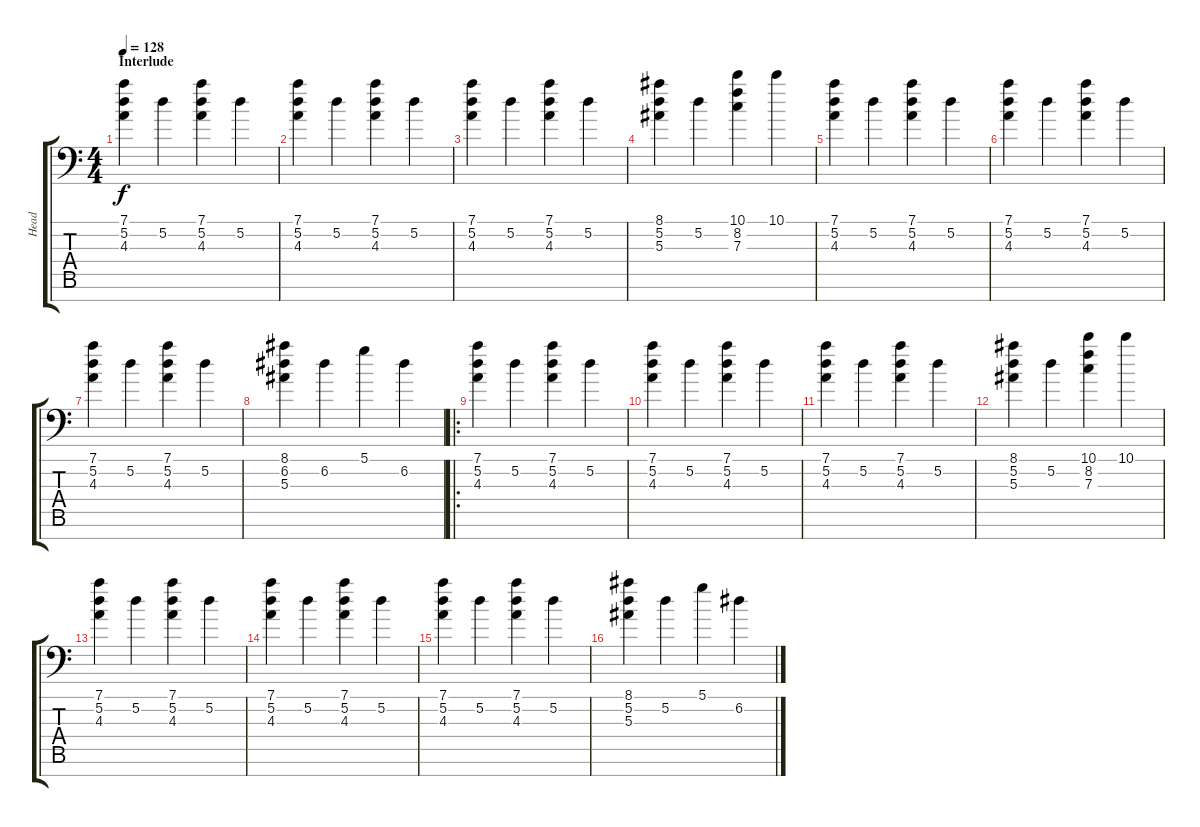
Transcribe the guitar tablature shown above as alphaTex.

\track ("Head" "Head") {instrument overdrivenguitar}
\staff {score tabs}
\tuning (D4 A3 F3 C3 G2 D2 A1) {hide}
\ts (4 4)
\section ("" "Interlude")
\tempo 128
\clef f4
\ks c
(7.1 5.2 4.3).4{dy f} 5.2.4 (7.1 5.2 4.3).4 5.2.4 |
(7.1 5.2 4.3).4 5.2.4 (7.1 5.2 4.3).4 5.2.4 |
(7.1 5.2 4.3).4 5.2.4 (7.1 5.2 4.3).4 5.2.4 |
(8.1 5.2 5.3).4 5.2.4 (10.1 8.2 7.3).4 10.1.4 |
(7.1 5.2 4.3).4 5.2.4 (7.1 5.2 4.3).4 5.2.4 |
(7.1 5.2 4.3).4 5.2.4 (7.1 5.2 4.3).4 5.2.4 |
(7.1 5.2 4.3).4 5.2.4 (7.1 5.2 4.3).4 5.2.4 |
(8.1 6.2 5.3).4 6.2.4 5.1.4 6.2.4 |
\ro
(7.1 5.2 4.3).4{volume 10} 5.2.4 (7.1 5.2 4.3).4 5.2.4 |
(7.1 5.2 4.3).4 5.2.4 (7.1 5.2 4.3).4 5.2.4 |
(7.1 5.2 4.3).4 5.2.4 (7.1 5.2 4.3).4 5.2.4 |
(8.1 5.2 5.3).4 5.2.4 (10.1 8.2 7.3).4 10.1.4 |
(7.1 5.2 4.3).4 5.2.4 (7.1 5.2 4.3).4 5.2.4 |
(7.1 5.2 4.3).4 5.2.4 (7.1 5.2 4.3).4 5.2.4 |
(7.1 5.2 4.3).4 5.2.4 (7.1 5.2 4.3).4 5.2.4 |
(8.1 5.2 5.3).4 5.2.4 5.1.4 6.2.4
